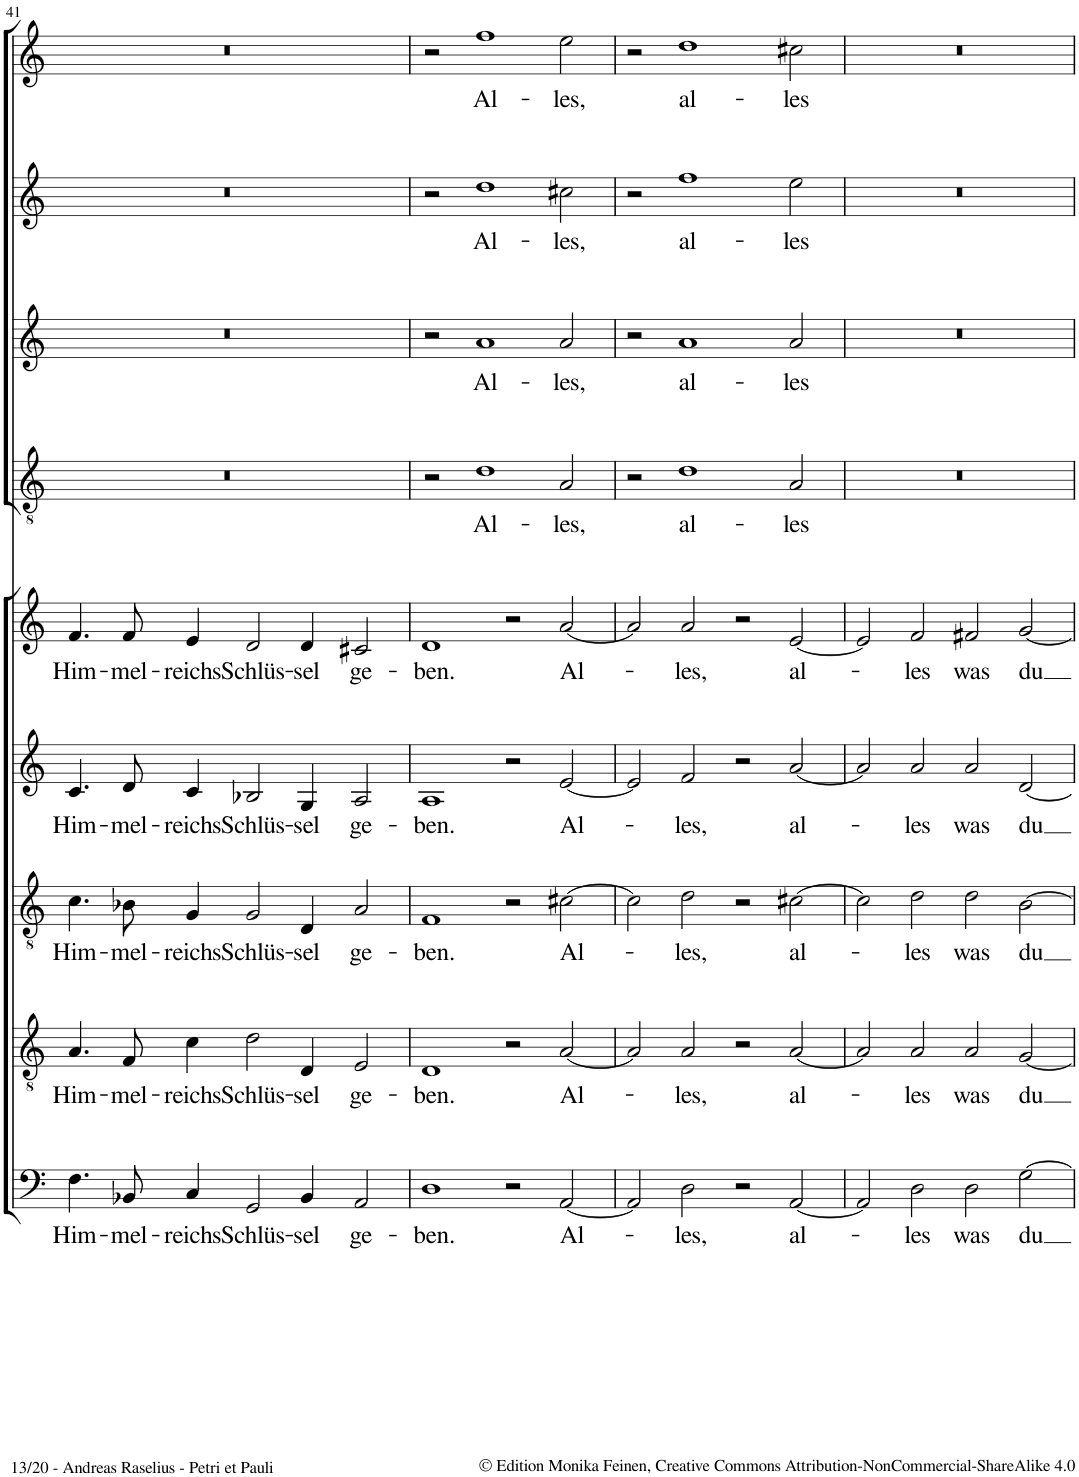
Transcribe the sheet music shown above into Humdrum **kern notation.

**kern	**text	**kern	**text	**kern	**text	**kern	**text	**kern	**text	**kern	**text	**kern	**text	**kern	**text	**kern	**text
*part9	*part9	*part8	*part8	*part7	*part7	*part6	*part6	*part5	*part5	*part4	*part4	*part3	*part3	*part2	*part2	*part1	*part1
*staff9	*staff9	*staff8	*staff8	*staff7	*staff7	*staff6	*staff6	*staff5	*staff5	*staff4	*staff4	*staff3	*staff3	*staff2	*staff2	*staff1	*staff1
*I"Bass	*	*I"Tenor	*	*I"Tenor	*	*I"Quintus	*	*I"Altus	*	*I"Tenor	*	*I"Cantus 3	*	*I"Cantus 2	*	*I"Cantus 1	*
!!LO:PB:g=z
*clefF4	*	*clefGv2	*	*clefGv2	*	*clefG2	*	*clefG2	*	*clefGv2	*	*clefG2	*	*clefG2	*	*clefG2	*
*k[]	*	*k[]	*	*k[]	*	*k[]	*	*k[]	*	*k[]	*	*k[]	*	*k[]	*	*k[]	*
*M4/2	*	*M4/2	*	*M4/2	*	*M4/2	*	*M4/2	*	*M4/2	*	*M4/2	*	*M4/2	*	*M4/2	*
*met(c|)	*	*met(c|)	*	*met(c|)	*	*met(c|)	*	*met(c|)	*	*met(c|)	*	*met(c|)	*	*met(c|)	*	*met(c|)	*
=41	=41	=41	=41	=41	=41	=41	=41	=41	=41	=41	=41	=41	=41	=41	=41	=41	=41
!	!LO:LY:b	!	!LO:LY:b	!	!LO:LY:b	!	!LO:LY:b	!	!LO:LY:b	!	!	!	!	!	!	!	!
4.F\	Him-	4.A/	Him-	4.c\	Him-	4.c/	Him-	4.f/	Him-	0r	.	0r	.	0r	.	0r	.
!	!LO:LY:b	!	!LO:LY:b	!	!LO:LY:b	!	!LO:LY:b	!	!LO:LY:b	!	!	!	!	!	!	!	!
8BB-X/	-mel-	8F/	-mel-	8B-X\	-mel-	8d/	-mel-	8f/	-mel-	.	.	.	.	.	.	.	.
!	!LO:LY:b	!	!LO:LY:b	!	!LO:LY:b	!	!LO:LY:b	!	!LO:LY:b	!	!	!	!	!	!	!	!
4C/	-reichs	4c\	-reichs	4G/	-reichs	4c/	-reichs	4e/	-reichs	.	.	.	.	.	.	.	.
!	!LO:LY:b	!	!LO:LY:b	!	!LO:LY:b	!	!LO:LY:b	!	!LO:LY:b	!	!	!	!	!	!	!	!
2GG/	Schlüs-	2d\	Schlüs-	2G/	Schlüs-	2B-X/	Schlüs-	2d/	Schlüs-	.	.	.	.	.	.	.	.
!	!LO:LY:b	!	!LO:LY:b	!	!LO:LY:b	!	!LO:LY:b	!	!LO:LY:b	!	!	!	!	!	!	!	!
4BB-/	-sel	4D/	-sel	4D/	-sel	4G/	-sel	4d/	-sel	.	.	.	.	.	.	.	.
!	!LO:LY:b	!	!LO:LY:b	!	!LO:LY:b	!	!LO:LY:b	!	!LO:LY:b	!	!	!	!	!	!	!	!
2AA/	ge-	2E/	ge-	2A/	ge-	2A/	ge-	2c#X/	ge-	.	.	.	.	.	.	.	.
=42	=42	=42	=42	=42	=42	=42	=42	=42	=42	=42	=42	=42	=42	=42	=42	=42	=42
!	!LO:LY:b	!	!LO:LY:b	!	!LO:LY:b	!	!LO:LY:b	!	!LO:LY:b	!	!	!	!	!	!	!	!
1D	-ben.	1D	-ben.	1F	-ben.	1A	-ben.	1d	-ben.	2r	.	2r	.	2r	.	2r	.
!	!	!	!	!	!	!	!	!	!	!	!LO:LY:b	!	!LO:LY:b	!	!LO:LY:b	!	!LO:LY:b
.	.	.	.	.	.	.	.	.	.	1d	Al-	1a	Al-	1dd	Al-	1ff	Al-
2r	.	2r	.	2r	.	2r	.	2r	.	.	.	.	.	.	.	.	.
!	!LO:LY:b	!	!LO:LY:b	!	!LO:LY:b	!	!LO:LY:b	!	!LO:LY:b	!	!LO:LY:b	!	!LO:LY:b	!	!LO:LY:b	!	!LO:LY:b
[2AA/	Al-	[2A/	Al-	[2c#X\	Al-	[2e/	Al-	[2a/	Al-	2A/	-les,	2a/	-les,	2cc#X\	-les,	2ee\	-les,
=43	=43	=43	=43	=43	=43	=43	=43	=43	=43	=43	=43	=43	=43	=43	=43	=43	=43
2AA/]	.	2A/]	.	2c#\]	.	2e/]	.	2a/]	.	2r	.	2r	.	2r	.	2r	.
!	!LO:LY:b	!	!LO:LY:b	!	!LO:LY:b	!	!LO:LY:b	!	!LO:LY:b	!	!LO:LY:b	!	!LO:LY:b	!	!LO:LY:b	!	!LO:LY:b
2D\	-les,	2A/	-les,	2d\	-les,	2f/	-les,	2a/	-les,	1d	al-	1a	al-	1ff	al-	1dd	al-
2r	.	2r	.	2r	.	2r	.	2r	.	.	.	.	.	.	.	.	.
!	!LO:LY:b	!	!LO:LY:b	!	!LO:LY:b	!	!LO:LY:b	!	!LO:LY:b	!	!LO:LY:b	!	!LO:LY:b	!	!LO:LY:b	!	!LO:LY:b
[2AA/	al-	[2A/	al-	[2c#X\	al-	[2a/	al-	[2e/	al-	2A/	-les	2a/	-les	2ee\	-les	2cc#X\	-les
=44	=44	=44	=44	=44	=44	=44	=44	=44	=44	=44	=44	=44	=44	=44	=44	=44	=44
2AA/]	.	2A/]	.	2c#\]	.	2a/]	.	2e/]	.	0r	.	0r	.	0r	.	0r	.
!	!LO:LY:b	!	!LO:LY:b	!	!LO:LY:b	!	!LO:LY:b	!	!LO:LY:b	!	!	!	!	!	!	!	!
2D\	-les	2A/	-les	2d\	-les	2a/	-les	2f/	-les	.	.	.	.	.	.	.	.
!	!LO:LY:b	!	!LO:LY:b	!	!LO:LY:b	!	!LO:LY:b	!	!LO:LY:b	!	!	!	!	!	!	!	!
2D\	was	2A/	was	2d\	was	2a/	was	2f#X/	was	.	.	.	.	.	.	.	.
!	!LO:LY:b	!	!LO:LY:b	!	!LO:LY:b	!	!LO:LY:b	!	!LO:LY:b	!	!	!	!	!	!	!	!
[2G\	du	[2G/	du	[2B\	du	[2d/	du	[2g/	du	.	.	.	.	.	.	.	.
=	=	=	=	=	=	=	=	=	=	=	=	=	=	=	=	=	=
*-	*-	*-	*-	*-	*-	*-	*-	*-	*-	*-	*-	*-	*-	*-	*-	*-	*-
